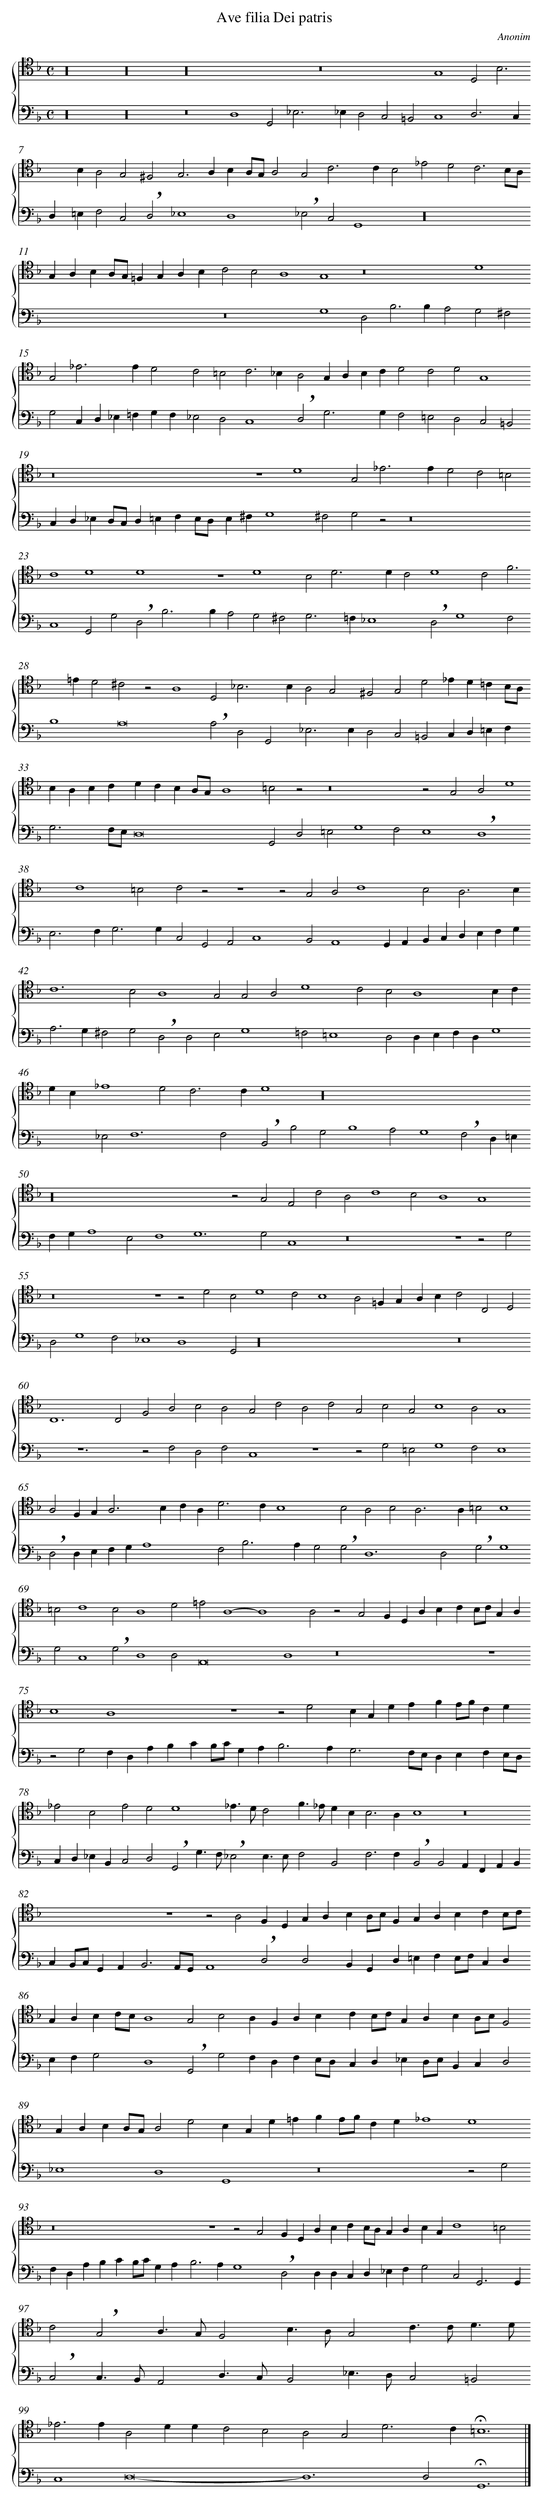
X:1
T: Ave filia Dei patris
C: Anonim
L: 1/4
M: C
%%staves {1 2}
V: 1 clef=tenor
V: 2 clef=bass
K: F
[V:1] z16 [|]
[V:2] z16 [|]
[V:1]  [|]
[V:2]  [|]
[V:1] z16 [|]
[V:2] z16 [|]
[V:1]  [|]
[V:2]  [|]
[V:1] z16 [|]
[V:2] z8 [|]
[V:1]  [|]
[V:2] D,4G,,2_E,3 [|]
[V:1] z8 [|]
[V:2] _E,D,2C,2=B,,2 [|]
[V:1] G,4D,2B,3 [|]
[V:2] C,4D,3C, [|]
[V:1] B,A,2G,2^F,2 [|]
[V:2] D,=E,F,2C,2!breath!D,2 [|]
[V:1] G,2>A,2B,A,/G,/A,2 [|]
[V:2] _E,4D,4 [|]
[V:1] G,2C2>C2B,2 [|]
[V:2] !breath!_E,2C,2G,,4 [|]
[V:1] _E2D2C3B,/A,/ [|]
[V:2] z16 [|]
[V:1] G,A,B,A,/G,/=F,G,A,B, [|]
[V:2]  [|]
[V:1] C2B,2A,4 [|]
[V:2] z8 [|]
[V:1] G,4z8 [|]
[V:2] G,4D,2B,3 [|]
[V:1] D4 [|]
[V:2] B,A,2G,2^F,2 [|]
[V:1] G,2_E2>E2D2 [|]
[V:2] G,2C,D,_E,=F,G,F, [|]
[V:1] C2=B,2C3_B, [|]
[V:2] _E,2D,2C,4 [|]
[V:1] A,2G,A,B,CD2 [|]
[V:2] !breath!D,2G,2>G,2F,2 [|]
[V:1] C2D2G,4 [|]
[V:2] =E,2D,2C,2=B,,2 [|]
[V:1] z8 [|]
[V:2] C,D,_E,D,/C,/D,=E,F,E,/D,/ [|]
[V:1] z4D4 [|]
[V:2] E,^F,G,4^F,2 [|]
[V:1] G,2_E2>E2D2 [|]
[V:2] G,2z2z8 [|]
[V:1] C2=B,2C4 [|]
[V:2] C,4 [|]
[V:1] D4D4 [|]
[V:2] G,,2G,2!breath!D,2B,3 [|]
[V:1] z4D4 [|]
[V:2] B,A,2G,2^F,2 [|]
[V:1] B,2D2>D2C2 [|]
[V:2] G,2>=F,2_E,4 [|]
[V:1] D4C2F3 [|]
[V:2] !breath!D,2G,4F,2 [|]
[V:1] =ED2^C2z2 [|]
[V:2] B,4A,8 [|]
[V:1] A,4D,2_B,3 [|]
[V:2] !breath!A,2D,2 [|]
[V:1] B,A,2G,2^F,2 [|]
[V:2] G,,2_E,2>E,2D,2 [|]
[V:1] G,2D2_ED=CB,/A,/ [|]
[V:2] C,2=B,,2C,D,=E,F, [|]
[V:1] B,A,B,CDCB,A,/G,/ [|]
[V:2] G,3F,/E,/D,8 [|]
[V:1] A,4=B,2z2 [|]
[V:2] G,,2D,2 [|]
[V:1] z8 [|]
[V:2] =E,2G,4F,2 [|]
[V:1] z2G,2A,2D4 [|]
[V:2] E,4!breath!D,4 [|]
[V:1] C4=B,2 [|]
[V:2] E,2>F,2G,3G, [|]
[V:1] C2z2z4 [|]
[V:2] C,2G,,2A,,2C,4 [|]
[V:1] z2G,2A,2C4 [|]
[V:2] B,,2A,,4 [|]
[V:1] B,2A,3B, [|]
[V:2] G,,A,,B,,C,D,E,F,G, [|]
[V:1] C6B,2 [|]
[V:2] A,2>G,2^F,2G,2 [|]
[V:1] A,4G,2G,2 [|]
[V:2] !breath!D,2D,2E,2G,4 [|]
[V:1] A,2D4C2 [|]
[V:2] =F,2=E,4 [|]
[V:1] B,2A,4B,C [|]
[V:2] D,2D,E,F,D,G,4 [|]
[V:1] DB,_E4D2 [|]
[V:2] _E,2F,6 [|]
[V:1] C2>C2D4 [|]
[V:2] F,2!breath!B,,2B,2 [|]
[V:1] z16 [|]
[V:2] G,2B,4A,2 [|]
[V:1]  [|]
[V:2] G,4!breath!F,2D,=E, [|]
[V:1] z16 [|]
[V:2] F,G,A,4E,2 [|]
[V:1]  [|]
[V:2] F,4G,6 [|]
[V:1] z2G,2E,2C2 [|]
[V:2] G,2C,4 [|]
[V:1] A,2C4B,2 [|]
[V:2] z8 [|]
[V:1] A,4G,4 [|]
[V:2] z4z2G,2 [|]
[V:1] z8 [|]
[V:2] D,2G,4F,2 [|]
[V:1] z4z2D2 [|]
[V:2] _E,4D,4 [|]
[V:1] B,2D4C2 [|]
[V:2] G,,2z16 [|]
[V:1] B,4A,2=F,G, [|]
[V:2]  [|]
[V:1] A,B,C2C,2D,2 [|]
[V:2] z8 [|]
[V:1] C,6C,2 [|]
[V:2] z6 [|]
[V:1] F,2A,2B,2A,2 [|]
[V:2] z2F,2D,2F,2 [|]
[V:1] G,2C2A,2C2 [|]
[V:2] C,4z4 [|]
[V:1] G,2B,2G,2B,4 [|]
[V:2] z2G,2=E,2G,4 [|]
[V:1] A,2G,4 [|]
[V:2] F,2E,4 [|]
[V:1] A,2F,G,2<A,2B, [|]
[V:2] !breath!D,2D,E,F,G,A,4 [|]
[V:1] CA,2<D2CB,4 [|]
[V:2] F,2B,3A, [|]
[V:1] B,2A,2B,2 [|]
[V:2] G,2!breath!G,2D,6 [|]
[V:1] A,2>A,2=B,2B,4 [|]
[V:2] D,2!breath!G,2G,4 [|]
[V:1] =B,2C4 [|]
[V:2] G,2C,4 [|]
[V:1] B,2A,4D2 [|]
[V:2] !breath!G,2D,4D,2 [|]
[V:1] =E2A,4-A,4 [|]
[V:2] A,,8 [|]
[V:1] A,2z2G,2 [|]
[V:2] D,4z8 [|]
[V:1] F,D,A,B,CB,/C/G,A, [|]
[V:2] z4 [|]
[V:1] B,4A,4 [|]
[V:2] z2G,2F,D,A,B, [|]
[V:1] z4z2D2 [|]
[V:2] CB,/C/G,A,2<B,2A, [|]
[V:1] B,G,DEFE/F/CD [|]
[V:2] G,3F,/E,/D,E,F,E,/D,/ [|]
[V:1] _E2B,2E2D2 [|]
[V:2] C,D,_E,B,,C,2D,2 [|]
[V:1] D4_E>DC2 [|]
[V:2] !breath!G,,2G,>F,!breath!_E,2E,3/E,/ [|]
[V:1] F>_EDB,2<B,2A, [|]
[V:2] F,2B,,2F,3F, [|]
[V:1] B,4z8 [|]
[V:2] !breath!B,,2B,,2A,,F,,A,,B,, [|]
[V:1] z4 [|]
[V:2] C,B,,/C,/G,,A,,2<B,,2A,,/G,,/ [|]
[V:1] z2A,2F,D,G,A, [|]
[V:2] A,,4!breath!D,2D,2 [|]
[V:1] B,A,/B,/F,G,A,B,CB,/C/ [|]
[V:2] B,,G,,D,=E,F,E,/F,/C,D, [|]
[V:1] G,A,B,C/B,/A,4 [|]
[V:2] E,F,G,2D,4 [|]
[V:1] G,2B,2A,F,A,B, [|]
[V:2] !breath!G,,2G,2F,D,F,E,/D,/ [|]
[V:1] CB,/C/G,A,B,A,/B,/F,2 [|]
[V:2] C,D,_E,D,/E,/B,,C,D,2 [|]
[V:1] G,A,B,A,/G,/A,2D2 [|]
[V:2] _E,4D,4 [|]
[V:1] B,G,D=EFE/F/CD [|]
[V:2] G,,4z8 [|]
[V:1] _E4D4 [|]
[V:2] z2G,2 [|]
[V:1] z8 [|]
[V:2] F,D,A,B,CB,/C/G,A, [|]
[V:1] z4z2G,2 [|]
[V:2] B,2>A,2G,4 [|]
[V:1] F,D,A,B,CB,/A,/G,A, [|]
[V:2] !breath!D,2D,D,C,D,_E,F, [|]
[V:1] B,G,C4=B,2 [|]
[V:2] G,2C,2G,,3G,, [|]
[V:1] C2!breath!G,2A,>G,F,2 [|]
[V:2] !breath!C,2C,>B,,A,,2D,3/C,/ [|]
[V:1] B,>A,G,2C>CD3/D/ [|]
[V:2] B,,2_E,>D,C,2=B,,2 [|]
[V:1] _E2>E2A,2DD [|]
[V:2] C,4D,8- [|]
[V:1] C2B,2A,2G,2 [|]
[V:2] D,6 [|]
[V:1] D2>C2!fermata!=B,6 |]
[V:2] D,2!fermata!G,,6 |]
